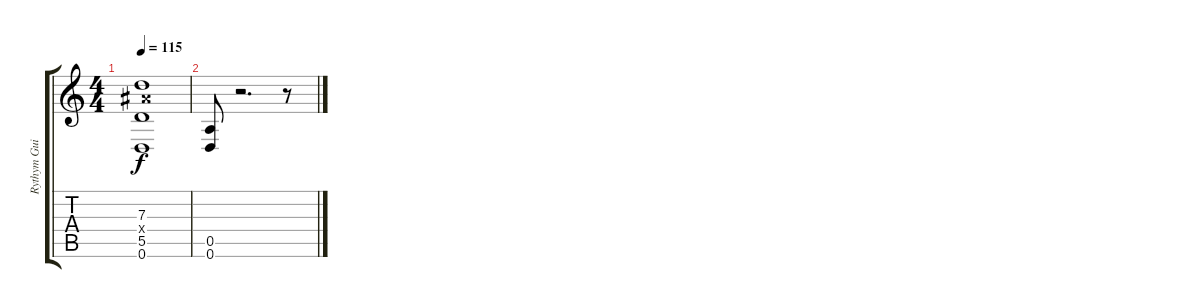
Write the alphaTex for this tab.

\track ("Rythym Guitar" "Rythym Gui") {instrument distortionguitar}
\staff {score tabs}
\tuning (E4 B3 G3 D3 A2 D2) {hide}
\ts (4 4)
\tempo 115
\clef g2
\ks c
(7.3 8.4{x} 5.5 0.6).1{dy f} |
(0.5 0.6).8 r.2{d} r.8
